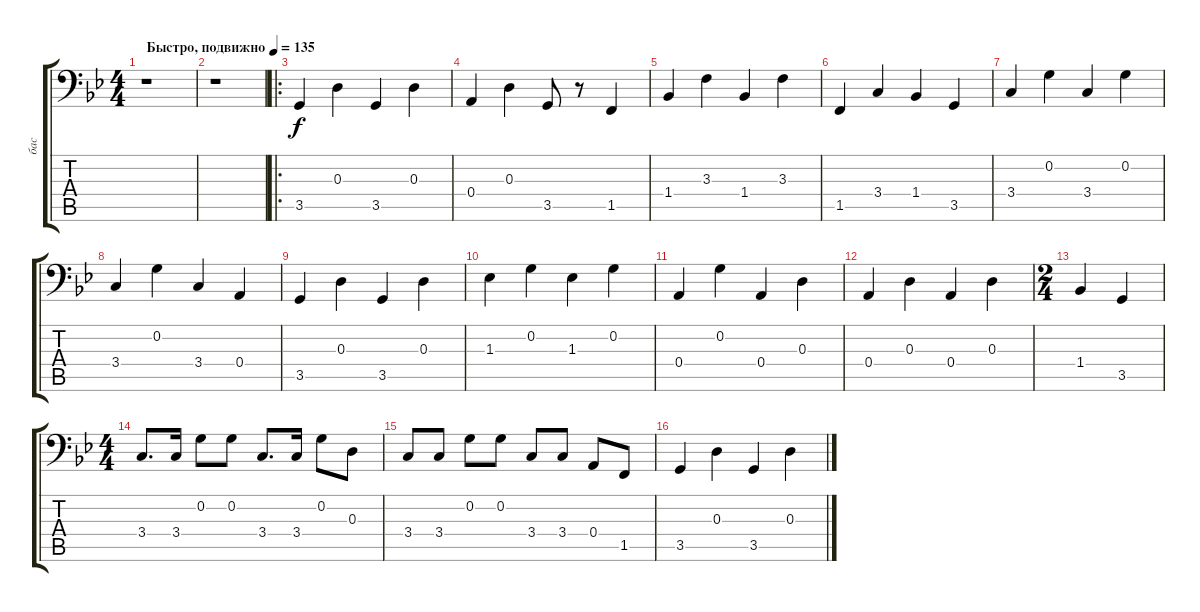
\track ("бас" "бас") {instrument electricbassfinger}
\staff {score tabs}
\tuning (C3 G2 D2 A1 E1 B0) {hide}
\ts (4 4)
\tempo (135 "Быстро, подвижно")
\clef f4
\ks gminor
r.1{dy f instrument electricbassfinger} |
r.1 |
\ro
3.5.4 0.3.4 3.5.4 0.3.4 |
0.4.4 0.3.4 3.5.8 r.8 1.5.4 |
1.4.4 3.3.4 1.4.4 3.3.4 |
1.5.4 3.4.4 1.4.4 3.5.4 |
3.4.4 0.2.4 3.4.4 0.2.4 |
3.4.4 0.2.4 3.4.4 0.4.4 |
3.5.4 0.3.4 3.5.4 0.3.4 |
1.3.4 0.2.4 1.3.4 0.2.4 |
0.4.4 0.2.4 0.4.4 0.3.4 |
0.4.4 0.3.4 0.4.4 0.3.4 |
\ts (2 4)
1.4.4 3.5.4 |
\ts (4 4)
3.4.8{d} 3.4.16 0.2.8 0.2.8 3.4.8{d} 3.4.16 0.2.8 0.3.8 |
3.4.8 3.4.8 0.2.8 0.2.8 3.4.8 3.4.8 0.4.8 1.5.8 |
3.5.4 0.3.4 3.5.4 0.3.4
